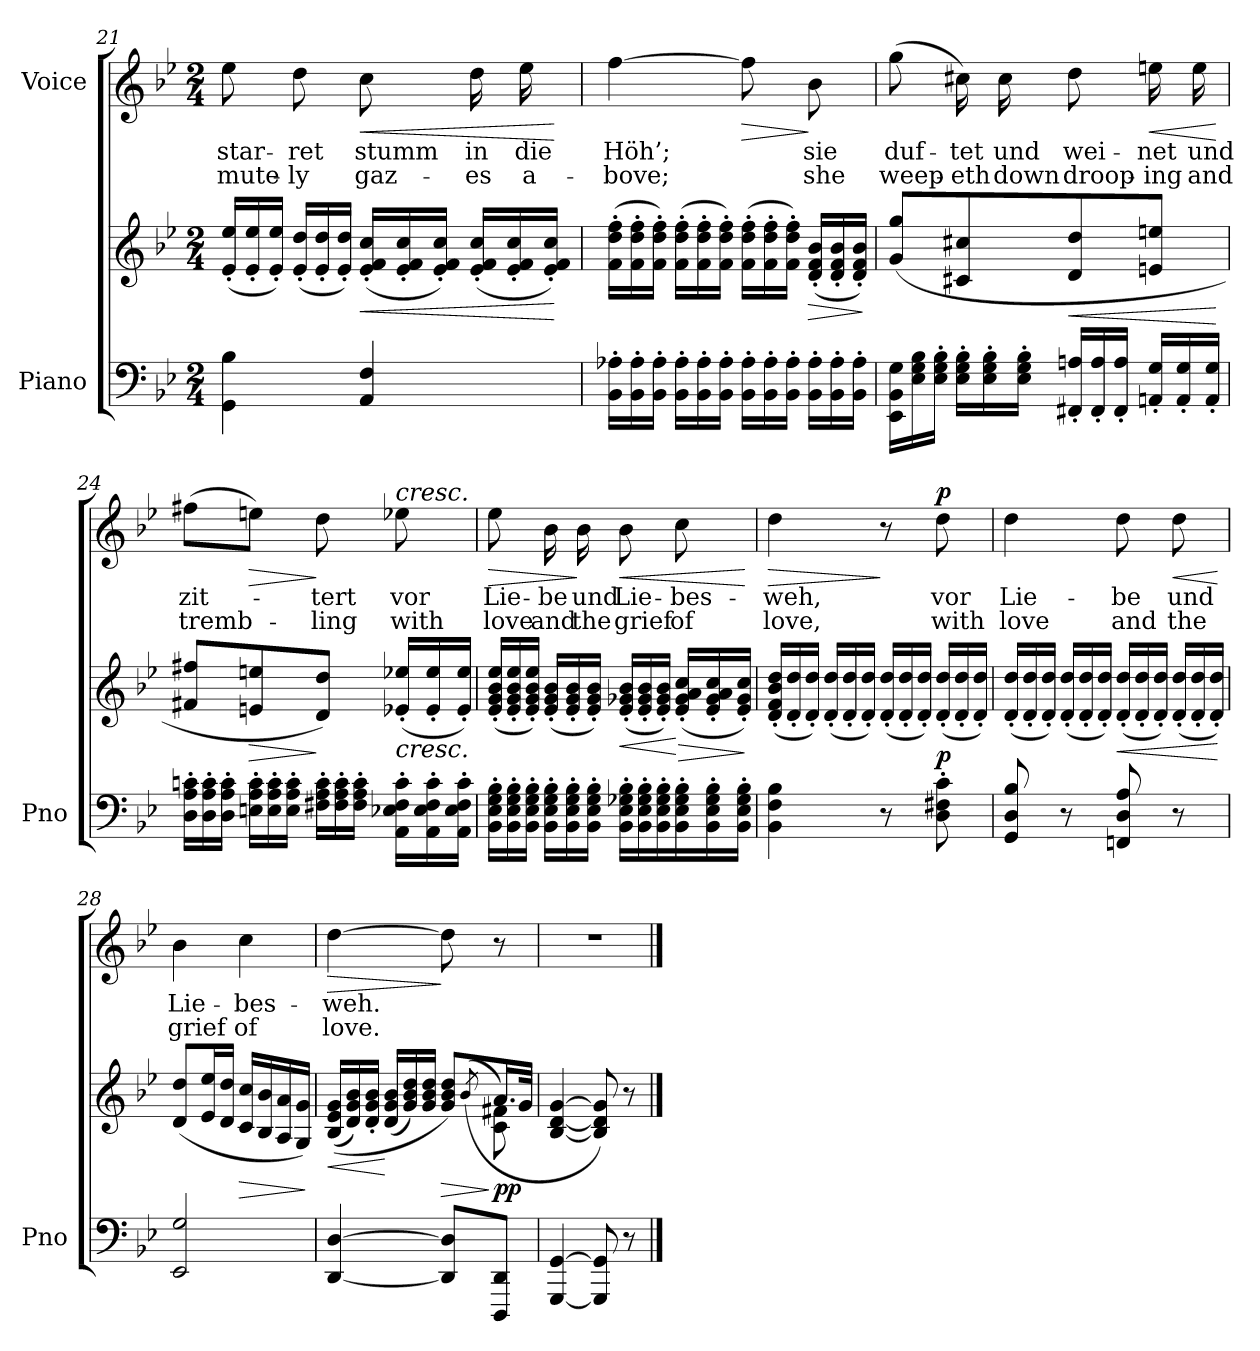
**kern	**kern	**dynam	**kern	**text	**text	**dynam
*part2	*part2	*part2	*part1	*part1	*part1	*part1
*staff3	*staff2	*staff2/3	*staff1	*staff1	*staff1	*staff1
*I"Piano	*	*	*I"Voice	*	*	*
*I'Pno	*	*	*	*	*	*
*clefF4	*clefG2	*	*clefG2	*	*	*
*k[b-e-]	*k[b-e-]	*	*k[b-e-]	*	*	*
*M2/4	*M2/4	*	*M2/4	*	*	*
*	*Xtuplet	*	*	*	*	*
=21	=21	=21	=21	=21	=21	=21
4GG\ 4B-\	(24e-/' 24ee-/'LL	.	8ee-\	star-	mute-	.
.	24e-/' 24ee-/'	.	.	.	.	.
.	24e-/' 24ee-/'JJ)	.	.	.	.	.
.	(24e-/' 24dd/'LL	.	8dd\	-ret	-ly	.
.	24e-/' 24dd/'	.	.	.	.	.
.	24e-/' 24dd/'JJ)	.	.	.	.	.
!	!	!LO:HP:b	!	!	!	!LO:HP:b
4AA/ 4F/	(24e-/' 24f/' 24cc/'LL	<	8cc\	stumm	gaz-	<
.	24e-/' 24f/' 24cc/'	.	.	.	.	.
.	24e-/' 24f/' 24cc/'JJ)	.	.	.	.	.
.	(24e-/' 24f/' 24cc/'LL	.	16dd\	in	-es	.
.	24e-/' 24f/' 24cc/'	.	.	.	.	.
.	.	.	16ee-\	die	a-	.
.	24e-/' 24f/' 24cc/'JJ)	.	.	.	.	.
.	.	[	.	.	.	[
=22	=22	=22	=22	=22	=22	=22
*Xtuplet	*	*	*	*	*	*
24BB-\' 24A-X\'LL	(24f\' 24dd\' 24ff\'LL	.	[4ff\	Höh’;	-bove;	.
24BB-\' 24A-\'	24f\' 24dd\' 24ff\'	.	.	.	.	.
24BB-\' 24A-\'JJ	24f\' 24dd\' 24ff\'JJ)	.	.	.	.	.
24BB-\' 24A-\'LL	(24f\' 24dd\' 24ff\'LL	.	.	.	.	.
24BB-\' 24A-\'	24f\' 24dd\' 24ff\'	.	.	.	.	.
24BB-\' 24A-\'JJ	24f\' 24dd\' 24ff\'JJ)	.	.	.	.	.
!	!	!	!	!	!	!LO:HP:b
24BB-\' 24A-\'LL	(24f\' 24dd\' 24ff\'LL	.	8ff\]	.	.	>
24BB-\' 24A-\'	24f\' 24dd\' 24ff\'	.	.	.	.	.
24BB-\' 24A-\'JJ	24f\' 24dd\' 24ff\'JJ)	.	.	.	.	.
!	!	!LO:HP:b	!	!	!	!
24BB-\' 24A-\'LL	(24d/' 24f/' 24b-/'LL	>	8b-\	sie	she	]
24BB-\' 24A-\'	24d/' 24f/' 24b-/'	.	.	.	.	.
24BB-\' 24A-\'JJ	24d/' 24f/' 24b-/'JJ)	.	.	.	.	.
.	.	]	.	.	.	.
=23	=23	=23	=23	=23	=23	=23
24EE-\ 24BB-\ 24G\LL	(8g/ 8gg/L	.	(8gg\	duf-	weep-	.
24E-\ 24G\ 24B-\	.	.	.	.	.	.
24E-\' 24G\' 24B-\'JJ	.	.	.	.	.	.
24E-\' 24G\' 24B-\'LL	8c#X/ 8cc#X/	.	16cc#X\)	-tet	-eth	.
24E-\' 24G\' 24B-\'	.	.	.	.	.	.
.	.	.	16cc#\	und	down	.
24E-\' 24G\' 24B-\'JJ	.	.	.	.	.	.
!	!	!LO:HP:b	!	!	!	!
24FF#X/' 24An/'LL	8d/ 8dd/	<	8dd\	wei-	droop-	.
24FF#/' 24A/'	.	.	.	.	.	.
24FF#/' 24A/'JJ	.	.	.	.	.	.
!	!	!	!	!	!	!LO:HP:b
24AAn/' 24G/'LL	8en/ 8een/J	.	16een\	-net	-ing	<
24AA/' 24G/'	.	.	.	.	.	.
.	.	.	16ee\	und	and	.
24AA/' 24G/'JJ	.	.	.	.	.	.
.	.	[	.	.	.	[
=24	=24	=24	=24	=24	=24	=24
24D\' 24A\' 24cn\'LL	8f#X/ 8ff#X/L	.	(8ff#X\L	zit-	tremb-	.
24D\' 24A\' 24c\'	.	.	.	.	.	.
24D\' 24A\' 24c\'JJ	.	.	.	.	.	.
!	!	!LO:HP:b	!	!	!	!LO:HP:b
24En\' 24A\' 24c\'LL	8en/ 8een/	>	8een\J)	.	.	>
24E\' 24A\' 24c\'	.	.	.	.	.	.
24E\' 24A\' 24c\'JJ	.	.	.	.	.	.
24F#X\' 24A\' 24c\'LL	8d/ 8dd/J)	]	8dd\	-tert	-ling	]
24F#\' 24A\' 24c\'	.	.	.	.	.	.
24F#\' 24A\' 24c\'JJ	.	.	.	.	.	.
!	!	!	!LO:TX:a:i:t=cresc.	!	!	!
!	!LO:TX:b:i:t=cresc.	!	!	!	!	!
24AA\' 24E-X\' 24F#\' 24c\'LL	(24e-X/' 24ee-X/'LL	.	8ee-X\	vor	with	.
24AA\' 24E-\' 24F#\' 24c\'	24e-/' 24ee-/'	.	.	.	.	.
24AA\' 24E-\' 24F#\' 24c\'JJ	24e-/' 24ee-/'JJ)	.	.	.	.	.
=25	=25	=25	=25	=25	=25	=25
!	!	!	!	!	!	!LO:HP:b
24BB-\' 24E-\' 24G\' 24B-\'LL	(24e-/' 24g/' 24b-/' 24ee-/'LL	.	8ee-\	Lie-	love	>
24BB-\' 24E-\' 24G\' 24B-\'	24e-/' 24g/' 24b-/' 24ee-/'	.	.	.	.	.
24BB-\' 24E-\' 24G\' 24B-\'JJ	24e-/' 24g/' 24b-/' 24ee-/'JJ)	.	.	.	.	.
24BB-\' 24E-\' 24G\' 24B-\'LL	(24e-/' 24g/' 24b-/'LL	.	16b-\	-be	and	.
24BB-\' 24E-\' 24G\' 24B-\'	24e-/' 24g/' 24b-/'	.	.	.	.	.
.	.	.	16b-\	und	the	]
24BB-\' 24E-\' 24G\' 24B-\'JJ	24e-/' 24g/' 24b-/'JJ)	.	.	.	.	.
!	!	!LO:HP:b	!	!	!	!LO:HP:b
24BB-\' 24E-\' 24G-X\' 24B-\'LL	(24e-/' 24g-X/' 24b-/'LL	<	8b-\	Lie-	grief	<
24BB-\' 24E-\' 24G-\' 24B-\'	24e-/' 24g-/' 24b-/'	.	.	.	.	.
24BB-\' 24E-\' 24G-\' 24B-\'	24e-/' 24g-/' 24b-/'JJ)	.	.	.	.	.
!	!	!LO:HP:n=1:b	!	!	!	!
24BB-\' 24E-\' 24G-\' 24B-\'	(24e-/' 24g-/' 24a/' 24cc/'LL	[ >	8cc\	-bes-	of	.
24BB-\' 24E-\' 24G-\' 24B-\'	24e-/' 24g-/' 24a/' 24cc/'	.	.	.	.	.
24BB-\' 24E-\' 24G-\' 24B-\'JJ	24e-/' 24g-/' 24cc/'JJ)	.	.	.	.	.
.	.	]	.	.	.	[
=26	=26	=26	=26	=26	=26	=26
!	!	!	!	!	!	!LO:HP:b
4BB-\ 4F\ 4B-\	(24d/' 24f/' 24b-/' 24dd/'LL	.	4dd\	-weh,	love,	>
.	24d/' 24dd/'	.	.	.	.	.
.	24d/' 24dd/'JJ)	.	.	.	.	.
.	(24d/' 24dd/'LL	.	.	.	.	.
.	24d/' 24dd/'	.	.	.	.	.
.	24d/' 24dd/'JJ)	.	.	.	.	.
8r	(24d/' 24dd/'LL	.	8r	.	.	]
.	24d/' 24dd/'	.	.	.	.	.
.	24d/' 24dd/'JJ)	.	.	.	.	.
!	!	!LO:DY:a=2	!	!	!	!LO:DY:a
8D\' 8F#X\' 8c\'	(24d/' 24dd/'LL	p	8dd\	vor	with	p
.	24d/' 24dd/'	.	.	.	.	.
.	24d/' 24dd/'JJ)	.	.	.	.	.
=27	=27	=27	=27	=27	=27	=27
8GG/ 8D/ 8B-/	(24d/' 24dd/'LL	.	4dd\	Lie-	love	.
.	24d/' 24dd/'	.	.	.	.	.
.	24d/' 24dd/'JJ)	.	.	.	.	.
8r	(24d/' 24dd/'LL	.	.	.	.	.
.	24d/' 24dd/'	.	.	.	.	.
.	24d/' 24dd/'JJ)	.	.	.	.	.
!	!	!LO:HP:b	!	!	!	!
8FFn/ 8D/ 8A/	(24d/' 24dd/'LL	<	8dd\	-be	and	.
.	24d/' 24dd/'	.	.	.	.	.
.	24d/' 24dd/'JJ)	.	.	.	.	.
!	!	!	!	!	!	!LO:HP:b
8r	(24d/' 24dd/'LL	.	8dd\	und	the	<
.	24d/' 24dd/'	.	.	.	.	.
.	24d/' 24dd/'JJ)	.	.	.	.	.
.	.	[	.	.	.	[
=28	=28	=28	=28	=28	=28	=28
2EE-/ 2G/	(8d/ 8dd/L	.	4b-\	Lie-	grief	.
.	16e-/ 16ee-/L	.	.	.	.	.
.	16d/ 16dd/JJ	.	.	.	.	.
!	!	!LO:HP:b	!	!	!	!
.	16c/ 16cc/LL	>	4cc\	-bes-	of	.
.	16B-/ 16b-/	.	.	.	.	.
.	16A/ 16a/	.	.	.	.	.
.	16G/ 16g/JJ)	.	.	.	.	.
.	.	]	.	.	.	.
=29	=29	=29	=29	=29	=29	=29
!	!	!LO:HP:b	!	!	!	!LO:HP:b
*	*^	*	*	*	*	*
[4DD/ [4D/	((>24B-/ 24e-/ 24g/LL	4.ryy	<	[4dd\	-weh.	love.	>
.	24d/ 24g/ 24b-/)	.	.	.	.	.	.
.	24d/' 24g/' 24b-/'JJ	.	.	.	.	.	.
.	(24d/ 24g/ 24b-/LL	.	[	.	.	.	.
.	24g/ 24b-/ 24dd/)	.	.	.	.	.	.
.	24g/ 24b-/ 24dd/JJ	.	.	.	.	.	.
!	!	!	!LO:HP:b	!	!	!	!
8DD/] 8D/]L	8g/ 8b-/ 8dd/L)	.	>	8dd\]	.	.	]
.	(>(>8qb-/	.	.	.	.	.	.
!	!	!	!LO:DY:n=1:b	!	!	!	!
8DDD/ 8DD/J	16.a/L)	8c\ 8f#X\	] pp	8r	.	.	.
.	32g/JJk	.	.	.	.	.	.
*	*v	*v	*	*	*	*	*
=30	=30	=30	=30	=30	=30	=30
[4GGG/ [4GG/	[4B-/ [4d/ [4g/	.	2r	.	.	.
8GGG/] 8GG/]	8B-/] 8d/] 8g/])	.	.	.	.	.
8r	8r	.	.	.	.	.
==	==	==	==	==	==	==
*-	*-	*-	*-	*-	*-	*-
